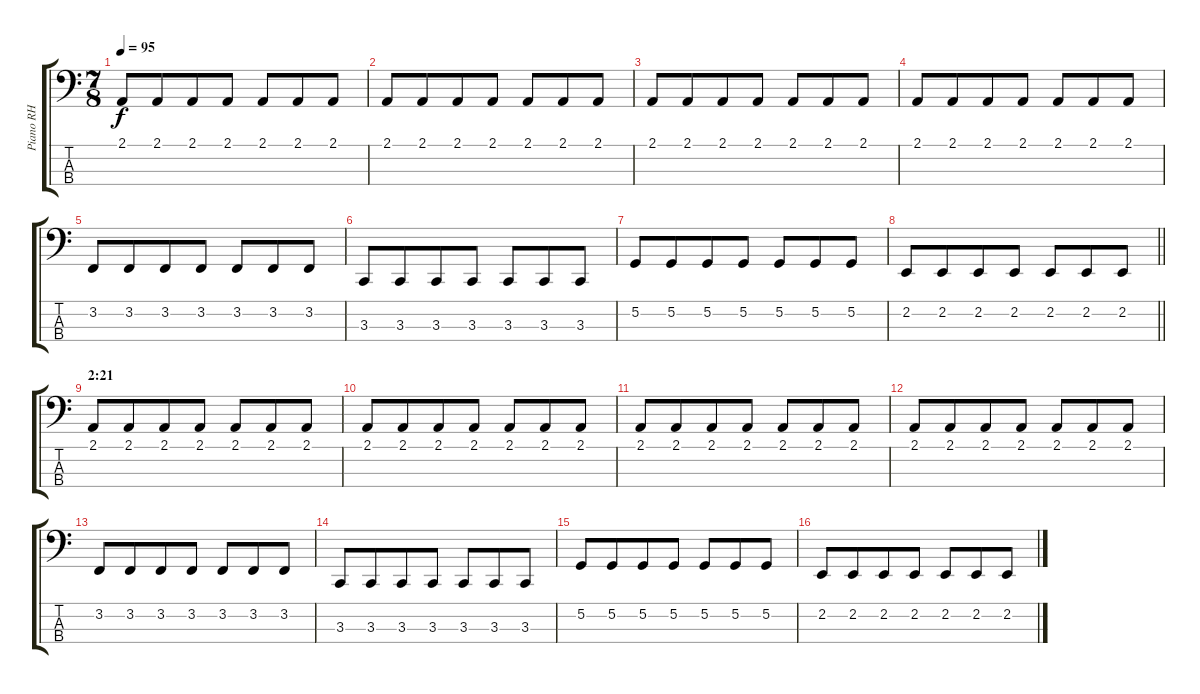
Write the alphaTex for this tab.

\track ("Piano RH" "Piano RH") {instrument acousticgrandpiano}
\staff {score tabs}
\tuning (G2 D2 A1 E1) {hide}
\ts (7 8)
\tempo 95
\clef f4
\ks c
2.1.8{dy f} 2.1.8 2.1.8 2.1.8 2.1.8 2.1.8 2.1.8 |
2.1.8 2.1.8 2.1.8 2.1.8 2.1.8 2.1.8 2.1.8 |
2.1.8 2.1.8 2.1.8 2.1.8 2.1.8 2.1.8 2.1.8 |
2.1.8 2.1.8 2.1.8 2.1.8 2.1.8 2.1.8 2.1.8 |
3.2.8 3.2.8 3.2.8 3.2.8 3.2.8 3.2.8 3.2.8 |
3.3.8 3.3.8 3.3.8 3.3.8 3.3.8 3.3.8 3.3.8 |
5.2.8 5.2.8 5.2.8 5.2.8 5.2.8 5.2.8 5.2.8 |
\barLineRight lightlight
2.2.8 2.2.8 2.2.8 2.2.8 2.2.8 2.2.8 2.2.8 |
\section ("" "2:21")
2.1.8 2.1.8 2.1.8 2.1.8 2.1.8 2.1.8 2.1.8 |
2.1.8 2.1.8 2.1.8 2.1.8 2.1.8 2.1.8 2.1.8 |
2.1.8 2.1.8 2.1.8 2.1.8 2.1.8 2.1.8 2.1.8 |
2.1.8 2.1.8 2.1.8 2.1.8 2.1.8 2.1.8 2.1.8 |
3.2.8 3.2.8 3.2.8 3.2.8 3.2.8 3.2.8 3.2.8 |
3.3.8 3.3.8 3.3.8 3.3.8 3.3.8 3.3.8 3.3.8 |
5.2.8 5.2.8 5.2.8 5.2.8 5.2.8 5.2.8 5.2.8 |
2.2.8 2.2.8 2.2.8 2.2.8 2.2.8 2.2.8 2.2.8
